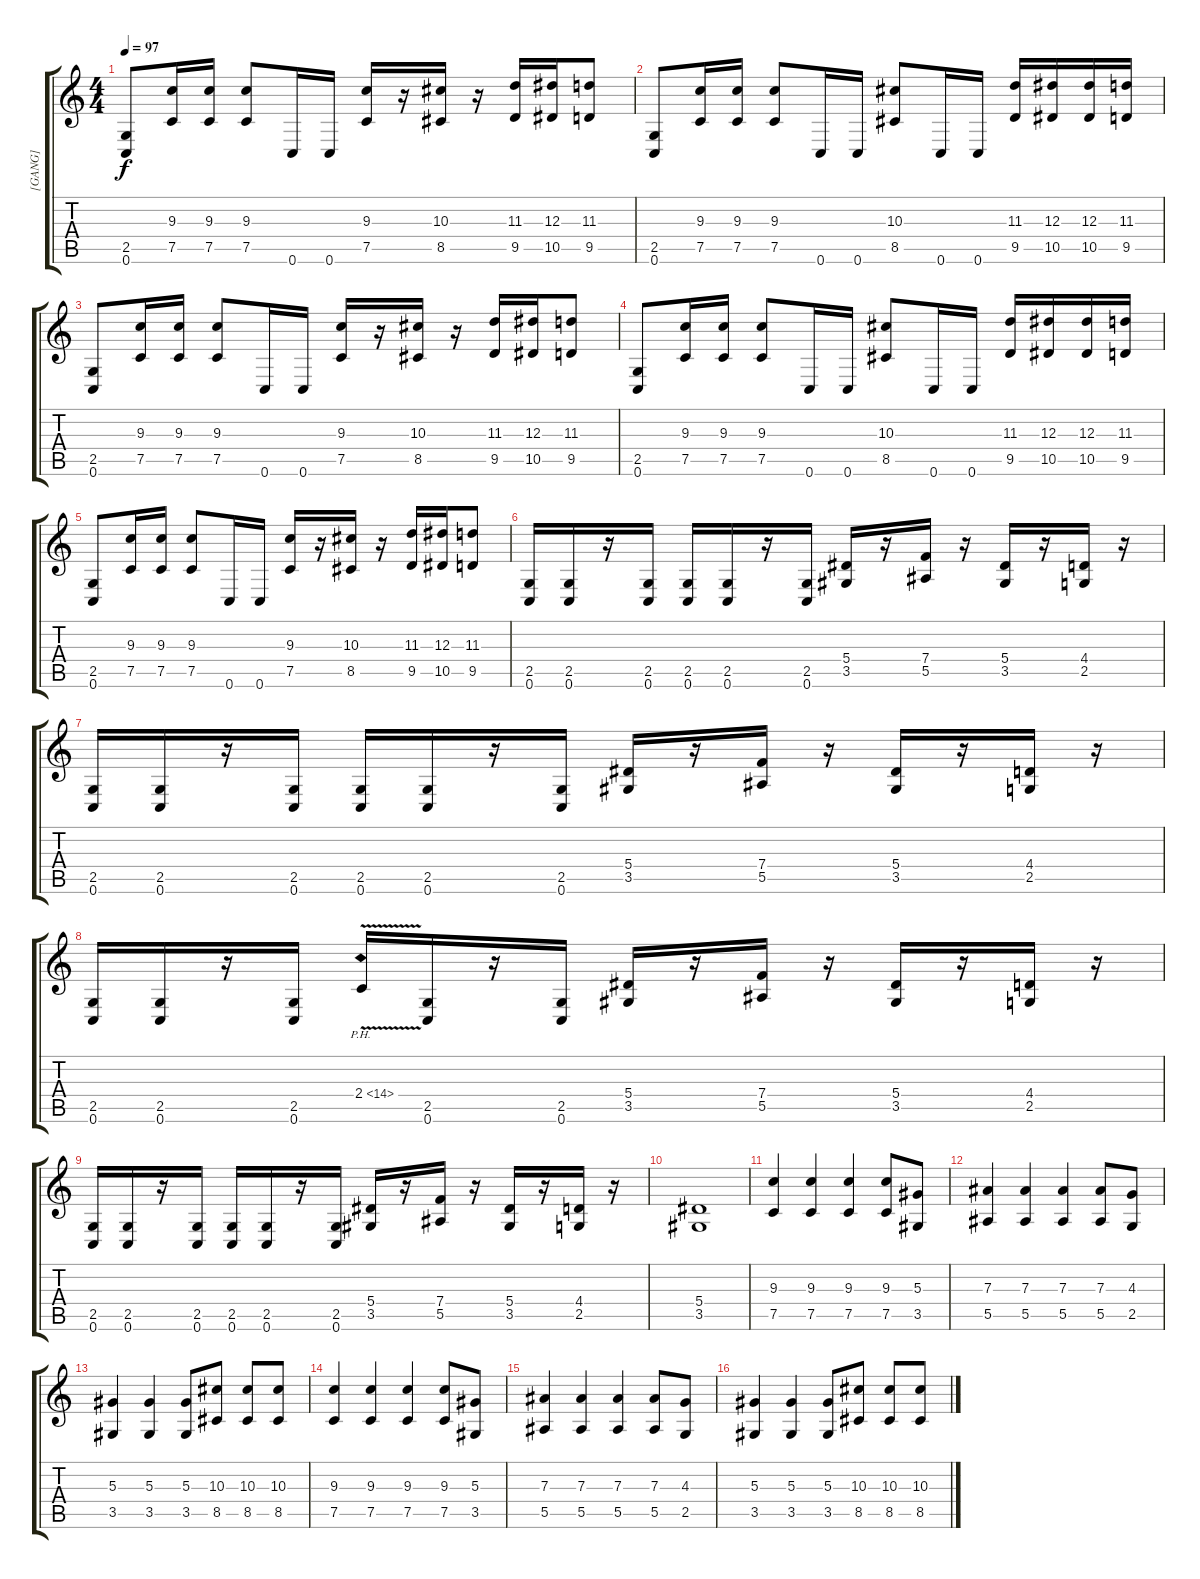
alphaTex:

\track ("[GANG]" "[GANG]") {instrument distortionguitar}
\staff {score tabs}
\tuning (C4 G3 Eb3 Bb2 F2 C2) {hide}
\ts (4 4)
\tempo 97
\clef g2
\ks c
(2.5 0.6).8{dy f} (9.3 7.5).16 (9.3 7.5).16 (9.3 7.5).8 0.6.16 0.6.16 (9.3 7.5).16 r.16 (10.3 8.5).16 r.16 (11.3 9.5).16 (12.3 10.5).16 (11.3 9.5).8 |
(2.5 0.6).8 (9.3 7.5).16 (9.3 7.5).16 (9.3 7.5).8 0.6.16 0.6.16 (10.3 8.5).8 0.6.16 0.6.16 (11.3 9.5).16 (12.3 10.5).16 (12.3 10.5).16 (11.3 9.5).16 |
(2.5 0.6).8 (9.3 7.5).16 (9.3 7.5).16 (9.3 7.5).8 0.6.16 0.6.16 (9.3 7.5).16 r.16 (10.3 8.5).16 r.16 (11.3 9.5).16 (12.3 10.5).16 (11.3 9.5).8 |
(2.5 0.6).8 (9.3 7.5).16 (9.3 7.5).16 (9.3 7.5).8 0.6.16 0.6.16 (10.3 8.5).8 0.6.16 0.6.16 (11.3 9.5).16 (12.3 10.5).16 (12.3 10.5).16 (11.3 9.5).16 |
(2.5 0.6).8 (9.3 7.5).16 (9.3 7.5).16 (9.3 7.5).8 0.6.16 0.6.16 (9.3 7.5).16 r.16 (10.3 8.5).16 r.16 (11.3 9.5).16 (12.3 10.5).16 (11.3 9.5).8 |
(2.5 0.6).16 (2.5 0.6).16 r.16 (2.5 0.6).16 (2.5 0.6).16 (2.5 0.6).16 r.16 (2.5 0.6).16 (5.4 3.5).16 r.16 (7.4 5.5).16 r.16 (5.4 3.5).16 r.16 (4.4 2.5).16 r.16 |
(2.5 0.6).16 (2.5 0.6).16 r.16 (2.5 0.6).16 (2.5 0.6).16 (2.5 0.6).16 r.16 (2.5 0.6).16 (5.4 3.5).16 r.16 (7.4 5.5).16 r.16 (5.4 3.5).16 r.16 (4.4 2.5).16 r.16 |
(2.5 0.6).16 (2.5 0.6).16 r.16 (2.5 0.6).16 2.4{ph 12 v}.16 (2.5 0.6).16 r.16 (2.5 0.6).16 (5.4 3.5).16 r.16 (7.4 5.5).16 r.16 (5.4 3.5).16 r.16 (4.4 2.5).16 r.16 |
(2.5 0.6).16 (2.5 0.6).16 r.16 (2.5 0.6).16 (2.5 0.6).16 (2.5 0.6).16 r.16 (2.5 0.6).16 (5.4 3.5).16 r.16 (7.4 5.5).16 r.16 (5.4 3.5).16 r.16 (4.4 2.5).16 r.16 |
(5.4 3.5).1 |
(9.3 7.5).4 (9.3 7.5).4 (9.3 7.5).4 (9.3 7.5).8 (5.3 3.5).8 |
(7.3 5.5).4 (7.3 5.5).4 (7.3 5.5).4 (7.3 5.5).8 (4.3 2.5).8 |
(5.3 3.5).4 (5.3 3.5).4 (5.3 3.5).8 (10.3 8.5).8 (10.3 8.5).8 (10.3 8.5).8 |
(9.3 7.5).4 (9.3 7.5).4 (9.3 7.5).4 (9.3 7.5).8 (5.3 3.5).8 |
(7.3 5.5).4 (7.3 5.5).4 (7.3 5.5).4 (7.3 5.5).8 (4.3 2.5).8 |
(5.3 3.5).4 (5.3 3.5).4 (5.3 3.5).8 (10.3 8.5).8 (10.3 8.5).8 (10.3 8.5).8
